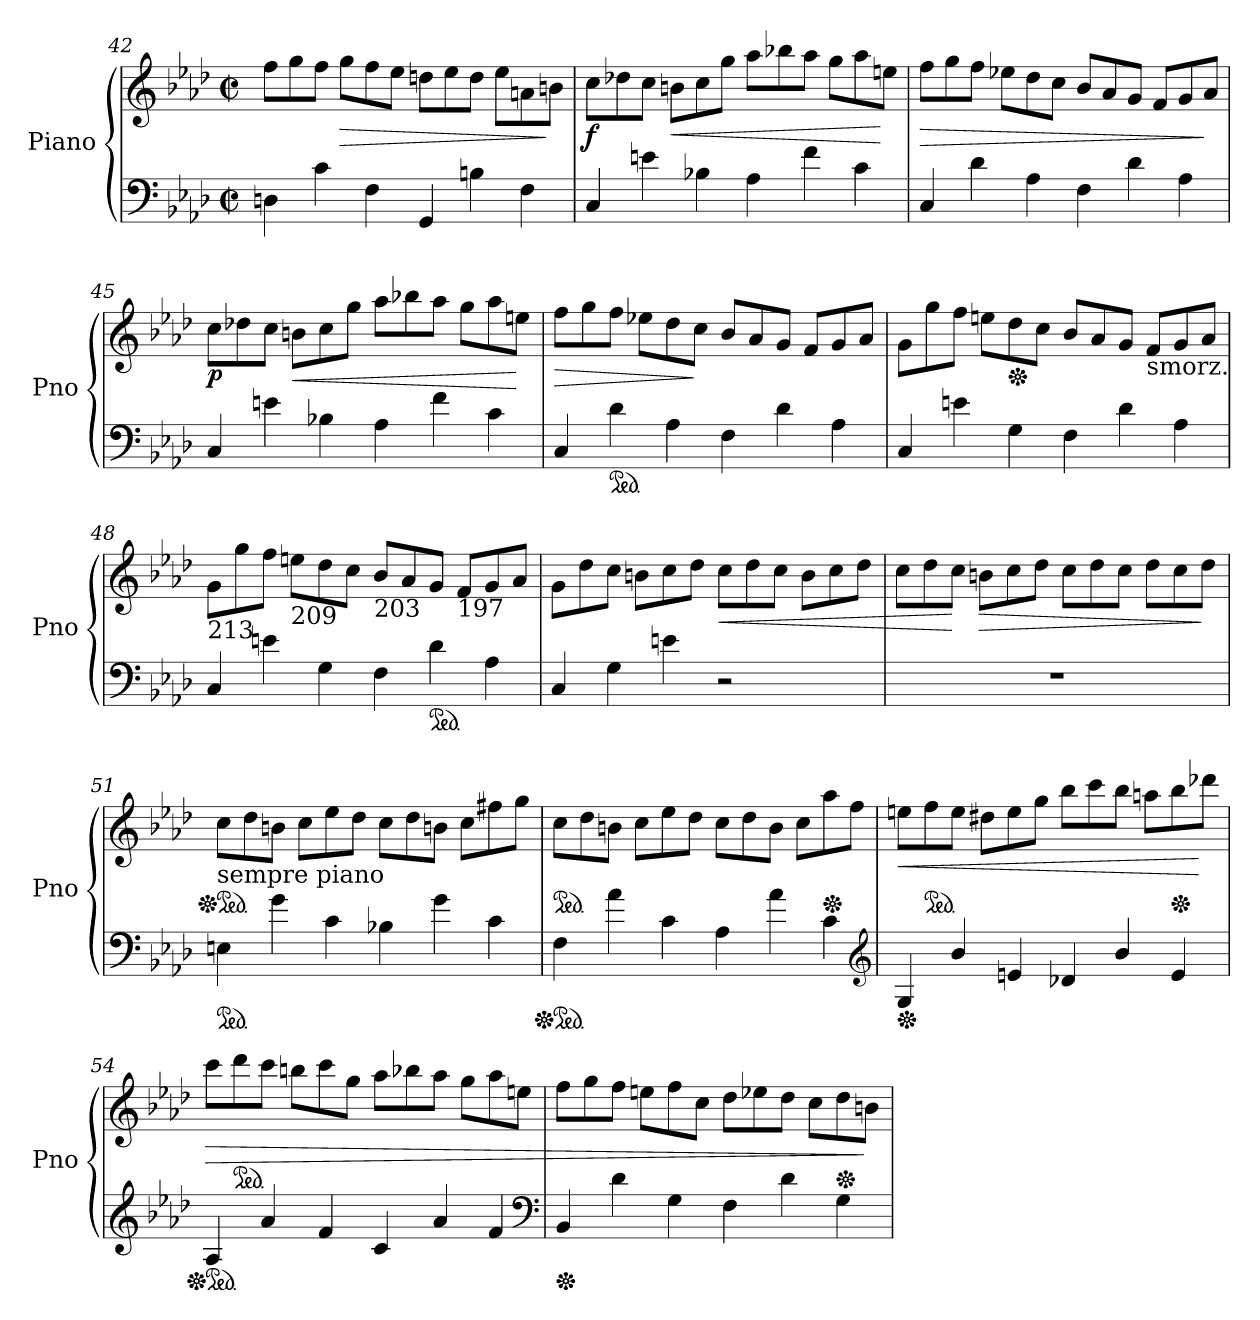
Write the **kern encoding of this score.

**kern	**kern	**dynam
*part1	*part1	*part1
*staff2	*staff1	*staff1/2
*I"Piano	*	*
*I'Pno	*	*
*clefF4	*clefG2	*
*k[b-e-a-d-]	*k[b-e-a-d-]	*
*A-:	*A-:	*
*M2/2	*M2/2	*
*met(c|)	*met(c|)	*
*Xtuplet	*Xtuplet	*
=42	=42	=42
6Dn\	12ff\L	.
.	12gg\	.
6c\	12ff\J	.
!	!	!LO:HP:b
.	12gg\L	>
6F\	12ff\	.
.	12ee-\J	.
6GG/	12ddn\L	.
.	12ee-\	.
6Bn\	12dd\J	.
.	12ee-\L	.
6F\	12an\	.
.	12bn\J	]
=43	=43	=43
!	!	!LO:DY:b
6C/	12cc\L	f
.	12dd-X\	.
6en\	12cc\J	.
!	!	!LO:HP:b
.	12bn\L	<
6B-X\	12cc\	.
.	12gg\J	.
6A-\	12aa-\L	.
.	12bb-X\	.
6f\	12aa-\J	.
.	12gg\L	.
6c\	12aa-\	.
.	12een\J	[
!!LO:LB:g=z
=44	=44	=44
!	!	!LO:HP:b
6C/	12ff\L	>
.	12gg\	.
6d-\	12ff\J	.
.	12ee-X\L	.
6A-\	12dd-\	.
.	12cc\J	.
6F\	12b-/L	.
.	12a-/	.
6d-\	12g/J	.
.	12f/L	.
6A-\	12g/	.
.	12a-/J	]
=45	=45	=45
!	!	!LO:DY:b
6C/	12cc\L	p
.	12dd-X\	.
6en\	12cc\J	.
!	!	!LO:HP:b
.	12bn\L	<
6B-X\	12cc\	.
.	12gg\J	.
6A-\	12aa-\L	.
.	12bb-X\	.
6f\	12aa-\J	.
.	12gg\L	.
6c\	12aa-\	.
.	12een\J	[
=46	=46	=46
!	!	!LO:HP:b
6C/	12ff\L	>
.	12gg\	.
*ped	*	*
6d-\	12ff\J	.
.	12ee-X\L	.
6A-\	12dd-\	.
.	12cc\J	]
6F\	12b-/L	.
.	12a-/	.
6d-\	12g/J	.
.	12f/L	.
6A-\	12g/	.
.	12a-/J	.
!!LO:LB:g=z
=47	=47	=47
6C/	12g\L	.
.	12gg\	.
6en\	12ff\J	.
.	12een\L	.
*	*Xped	*
6G\	12dd-\	.
.	12cc\J	.
6F\	12b-/L	.
.	12a-/	.
6d-\	12g/J	.
!	!LO:TX:b:t=smorz.	!
.	12f/L	.
6A-\	12g/	.
.	12a-/J	.
=48	=48	=48
!	!LO:TX:b:t=213	!
6C/	12g\L	.
.	12gg\	.
6en\	12ff\J	.
!	!LO:TX:b:t=209	!
.	12een\L	.
6G\	12dd-\	.
.	12cc\J	.
!	!LO:TX:b:t=203	!
6F\	12b-/L	.
.	12a-/	.
*ped	*	*
6d-\	12g/J	.
!	!LO:TX:b:t=197	!
.	12f/L	.
6A-\	12g/	.
.	12a-/J	.
=49	=49	=49
6C/	12g\L	.
.	12dd-\	.
6G\	12cc\J	.
.	12bn\L	.
6en\	12cc\	.
.	12dd-\J	.
!	!	!LO:HP:b
2r	12cc\L	<
.	12dd-\	.
.	12cc\J	.
.	12b\L	.
.	12cc\	.
.	12dd-\J	.
=50	=50	=50
1r	12cc\L	.
.	12dd-\	.
.	12cc\J	[
!	!	!LO:HP:b
.	12bn\L	>
.	12cc\	.
.	12dd-\J	.
.	12cc\L	.
.	12dd-\	.
.	12cc\J	.
.	12dd-\L	.
.	12cc\	.
.	12dd-\J	]
!!LO:PB:g=z
=51	=51	=51
*ped	*	*
*	*Xped	*
*	*ped	*
!	!LO:TX:b:t=sempre piano	!
6En\	12cc\L	.
.	12dd-\	.
6g\	12bn\J	.
.	12cc\L	.
6c\	12ee-\	.
.	12dd-\J	.
6B-X\	12cc\L	.
.	12dd-\	.
6g\	12bn\J	.
.	12cc\L	.
6c\	12ff#X\	.
.	12gg\J	.
=52	=52	=52
*Xped	*	*
*ped	*	*
*	*ped	*
6F\	12cc\L	.
.	12dd-\	.
6a-\	12bn\J	.
.	12cc\L	.
6c\	12ee-\	.
.	12dd-\J	.
6A-\	12cc\L	.
.	12dd-\	.
6a-\	12b\J	.
.	12cc\L	.
*	*Xped	*
6c\	12aa-\	.
.	12ff\J	.
*clefG2	*	*
=53	=53	=53
*Xped	*	*
!	!	!LO:HP:b
6G/	12een\L	<
*	*ped	*
.	12ff\	.
6b-/	12ee\J	.
.	12dd#X\L	.
6en/	12ee\	.
.	12gg\J	.
6d-X/	12bb-\L	.
.	12ccc\	.
6b-/	12bb-\J	.
.	12aan\L	.
*	*Xped	*
6e/	12bb-\	.
.	12ddd-X\J	[
!!LO:LB:g=z
=54	=54	=54
*Xped	*	*
*ped	*	*
!	!	!LO:HP:b
6A-/	12ccc\L	>
*	*ped	*
.	12ddd-\	.
6a-/	12ccc\J	.
.	12bbn\L	.
6f/	12ccc\	.
.	12gg\J	.
6c/	12aa-\L	.
.	12bb-X\	.
6a-/	12aa-\J	.
.	12gg\L	.
6f/	12aa-\	.
.	12een\J	.
*clefF4	*	*
=55	=55	=55
*Xped	*	*
6BB-/	12ff\L	.
.	12gg\	.
6d-\	12ff\J	.
.	12een\L	.
6G\	12ff\	.
.	12cc\J	.
6F\	12dd-\L	.
.	12ee-X\	.
6d-\	12dd-\J	.
.	12cc\L	.
*	*Xped	*
6G\	12dd-\	.
.	12bn\J	]
=	=	=
*-	*-	*-
